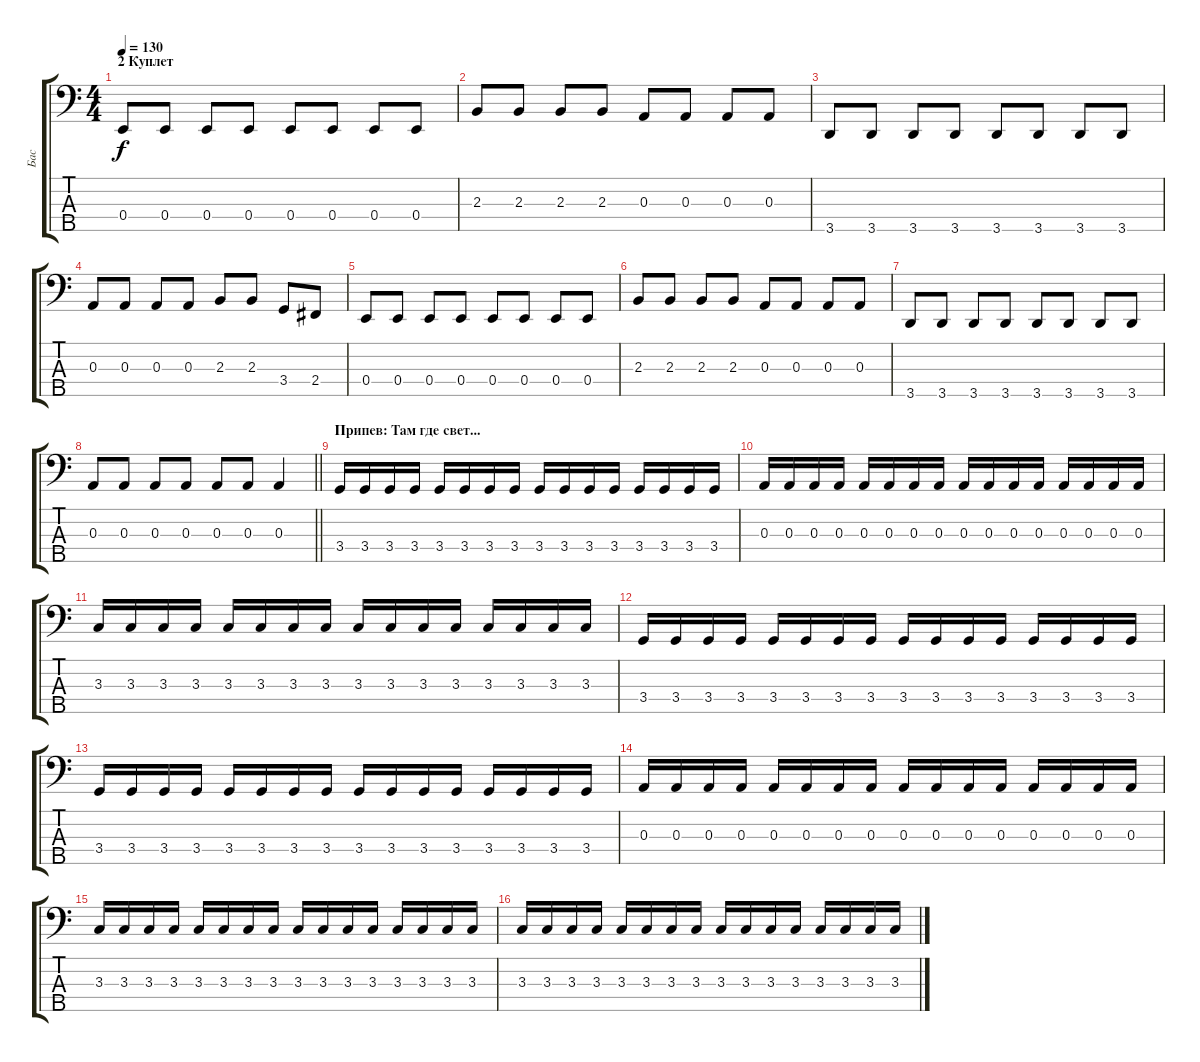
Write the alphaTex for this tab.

\track ("Бас" "Бас") {instrument electricbassfinger}
\staff {score tabs}
\tuning (G2 D2 A1 E1 B0) {hide}
\ts (4 4)
\section ("" "2 Куплет")
\tempo 130
\clef f4
\ks c
0.4.8{dy f} 0.4.8 0.4.8 0.4.8 0.4.8 0.4.8 0.4.8 0.4.8 |
2.3.8 2.3.8 2.3.8 2.3.8 0.3.8 0.3.8 0.3.8 0.3.8 |
3.5.8 3.5.8 3.5.8 3.5.8 3.5.8 3.5.8 3.5.8 3.5.8 |
0.3.8 0.3.8 0.3.8 0.3.8 2.3.8 2.3.8 3.4.8 2.4.8 |
0.4.8 0.4.8 0.4.8 0.4.8 0.4.8 0.4.8 0.4.8 0.4.8 |
2.3.8 2.3.8 2.3.8 2.3.8 0.3.8 0.3.8 0.3.8 0.3.8 |
3.5.8 3.5.8 3.5.8 3.5.8 3.5.8 3.5.8 3.5.8 3.5.8 |
\barLineRight lightlight
0.3.8 0.3.8 0.3.8 0.3.8 0.3.8 0.3.8 0.3.4 |
\section ("" "Припев: Там где свет...")
3.4.16 3.4.16 3.4.16 3.4.16 3.4.16 3.4.16 3.4.16 3.4.16 3.4.16 3.4.16 3.4.16 3.4.16 3.4.16 3.4.16 3.4.16 3.4.16 |
0.3.16 0.3.16 0.3.16 0.3.16 0.3.16 0.3.16 0.3.16 0.3.16 0.3.16 0.3.16 0.3.16 0.3.16 0.3.16 0.3.16 0.3.16 0.3.16 |
3.3.16 3.3.16 3.3.16 3.3.16 3.3.16 3.3.16 3.3.16 3.3.16 3.3.16 3.3.16 3.3.16 3.3.16 3.3.16 3.3.16 3.3.16 3.3.16 |
3.4.16 3.4.16 3.4.16 3.4.16 3.4.16 3.4.16 3.4.16 3.4.16 3.4.16 3.4.16 3.4.16 3.4.16 3.4.16 3.4.16 3.4.16 3.4.16 |
3.4.16 3.4.16 3.4.16 3.4.16 3.4.16 3.4.16 3.4.16 3.4.16 3.4.16 3.4.16 3.4.16 3.4.16 3.4.16 3.4.16 3.4.16 3.4.16 |
0.3.16 0.3.16 0.3.16 0.3.16 0.3.16 0.3.16 0.3.16 0.3.16 0.3.16 0.3.16 0.3.16 0.3.16 0.3.16 0.3.16 0.3.16 0.3.16 |
3.3.16 3.3.16 3.3.16 3.3.16 3.3.16 3.3.16 3.3.16 3.3.16 3.3.16 3.3.16 3.3.16 3.3.16 3.3.16 3.3.16 3.3.16 3.3.16 |
3.3.16 3.3.16 3.3.16 3.3.16 3.3.16 3.3.16 3.3.16 3.3.16 3.3.16 3.3.16 3.3.16 3.3.16 3.3.16 3.3.16 3.3.16 3.3.16
